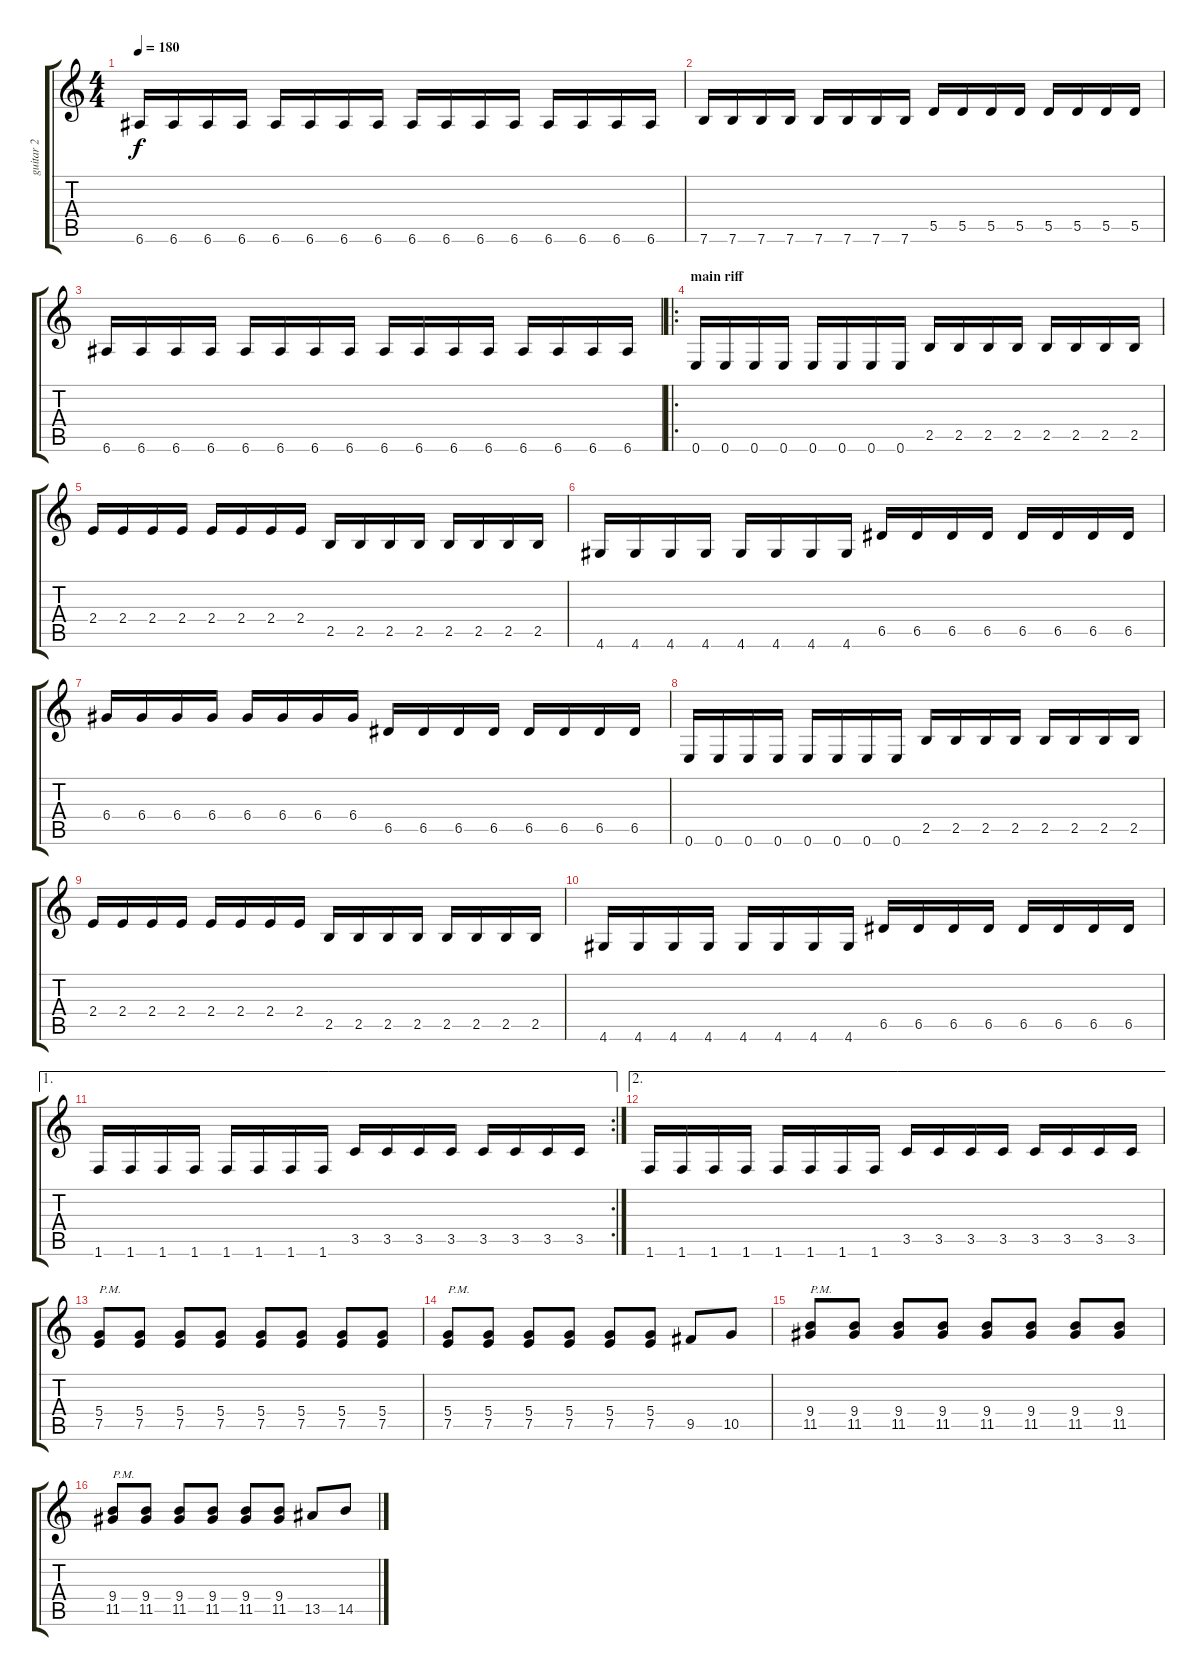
\track ("guitar 2" "guitar 2") {instrument overdrivenguitar}
\staff {score tabs}
\tuning (E4 B3 G3 D3 A2 E2) {hide}
\ts (4 4)
\tempo 180
\clef g2
\ks c
6.6.16{dy f} 6.6.16 6.6.16 6.6.16 6.6.16 6.6.16 6.6.16 6.6.16 6.6.16 6.6.16 6.6.16 6.6.16 6.6.16 6.6.16 6.6.16 6.6.16 |
7.6.16 7.6.16 7.6.16 7.6.16 7.6.16 7.6.16 7.6.16 7.6.16 5.5.16 5.5.16 5.5.16 5.5.16 5.5.16 5.5.16 5.5.16 5.5.16 |
6.6.16 6.6.16 6.6.16 6.6.16 6.6.16 6.6.16 6.6.16 6.6.16 6.6.16 6.6.16 6.6.16 6.6.16 6.6.16 6.6.16 6.6.16 6.6.16 |
\ro
\section ("" "main riff")
0.6.16 0.6.16 0.6.16 0.6.16 0.6.16 0.6.16 0.6.16 0.6.16 2.5.16 2.5.16 2.5.16 2.5.16 2.5.16 2.5.16 2.5.16 2.5.16 |
2.4.16 2.4.16 2.4.16 2.4.16 2.4.16 2.4.16 2.4.16 2.4.16 2.5.16 2.5.16 2.5.16 2.5.16 2.5.16 2.5.16 2.5.16 2.5.16 |
4.6.16 4.6.16 4.6.16 4.6.16 4.6.16 4.6.16 4.6.16 4.6.16 6.5.16 6.5.16 6.5.16 6.5.16 6.5.16 6.5.16 6.5.16 6.5.16 |
6.4.16 6.4.16 6.4.16 6.4.16 6.4.16 6.4.16 6.4.16 6.4.16 6.5.16 6.5.16 6.5.16 6.5.16 6.5.16 6.5.16 6.5.16 6.5.16 |
0.6.16 0.6.16 0.6.16 0.6.16 0.6.16 0.6.16 0.6.16 0.6.16 2.5.16 2.5.16 2.5.16 2.5.16 2.5.16 2.5.16 2.5.16 2.5.16 |
2.4.16 2.4.16 2.4.16 2.4.16 2.4.16 2.4.16 2.4.16 2.4.16 2.5.16 2.5.16 2.5.16 2.5.16 2.5.16 2.5.16 2.5.16 2.5.16 |
4.6.16 4.6.16 4.6.16 4.6.16 4.6.16 4.6.16 4.6.16 4.6.16 6.5.16 6.5.16 6.5.16 6.5.16 6.5.16 6.5.16 6.5.16 6.5.16 |
\ae 1
\rc 2
1.6.16 1.6.16 1.6.16 1.6.16 1.6.16 1.6.16 1.6.16 1.6.16 3.5.16 3.5.16 3.5.16 3.5.16 3.5.16 3.5.16 3.5.16 3.5.16 |
\ae 2
1.6.16 1.6.16 1.6.16 1.6.16 1.6.16 1.6.16 1.6.16 1.6.16 3.5.16 3.5.16 3.5.16 3.5.16 3.5.16 3.5.16 3.5.16 3.5.16 |
(5.4 7.5).8{txt "P.M."} (5.4 7.5).8 (5.4 7.5).8 (5.4 7.5).8 (5.4 7.5).8 (5.4 7.5).8 (5.4 7.5).8 (5.4 7.5).8 |
(5.4 7.5).8{txt "P.M."} (5.4 7.5).8 (5.4 7.5).8 (5.4 7.5).8 (5.4 7.5).8 (5.4 7.5).8 9.5.8 10.5.8 |
(9.4 11.5).8{txt "P.M."} (9.4 11.5).8 (9.4 11.5).8 (9.4 11.5).8 (9.4 11.5).8 (9.4 11.5).8 (9.4 11.5).8 (9.4 11.5).8 |
(9.4 11.5).8{txt "P.M."} (9.4 11.5).8 (9.4 11.5).8 (9.4 11.5).8 (9.4 11.5).8 (9.4 11.5).8 13.5.8 14.5.8
